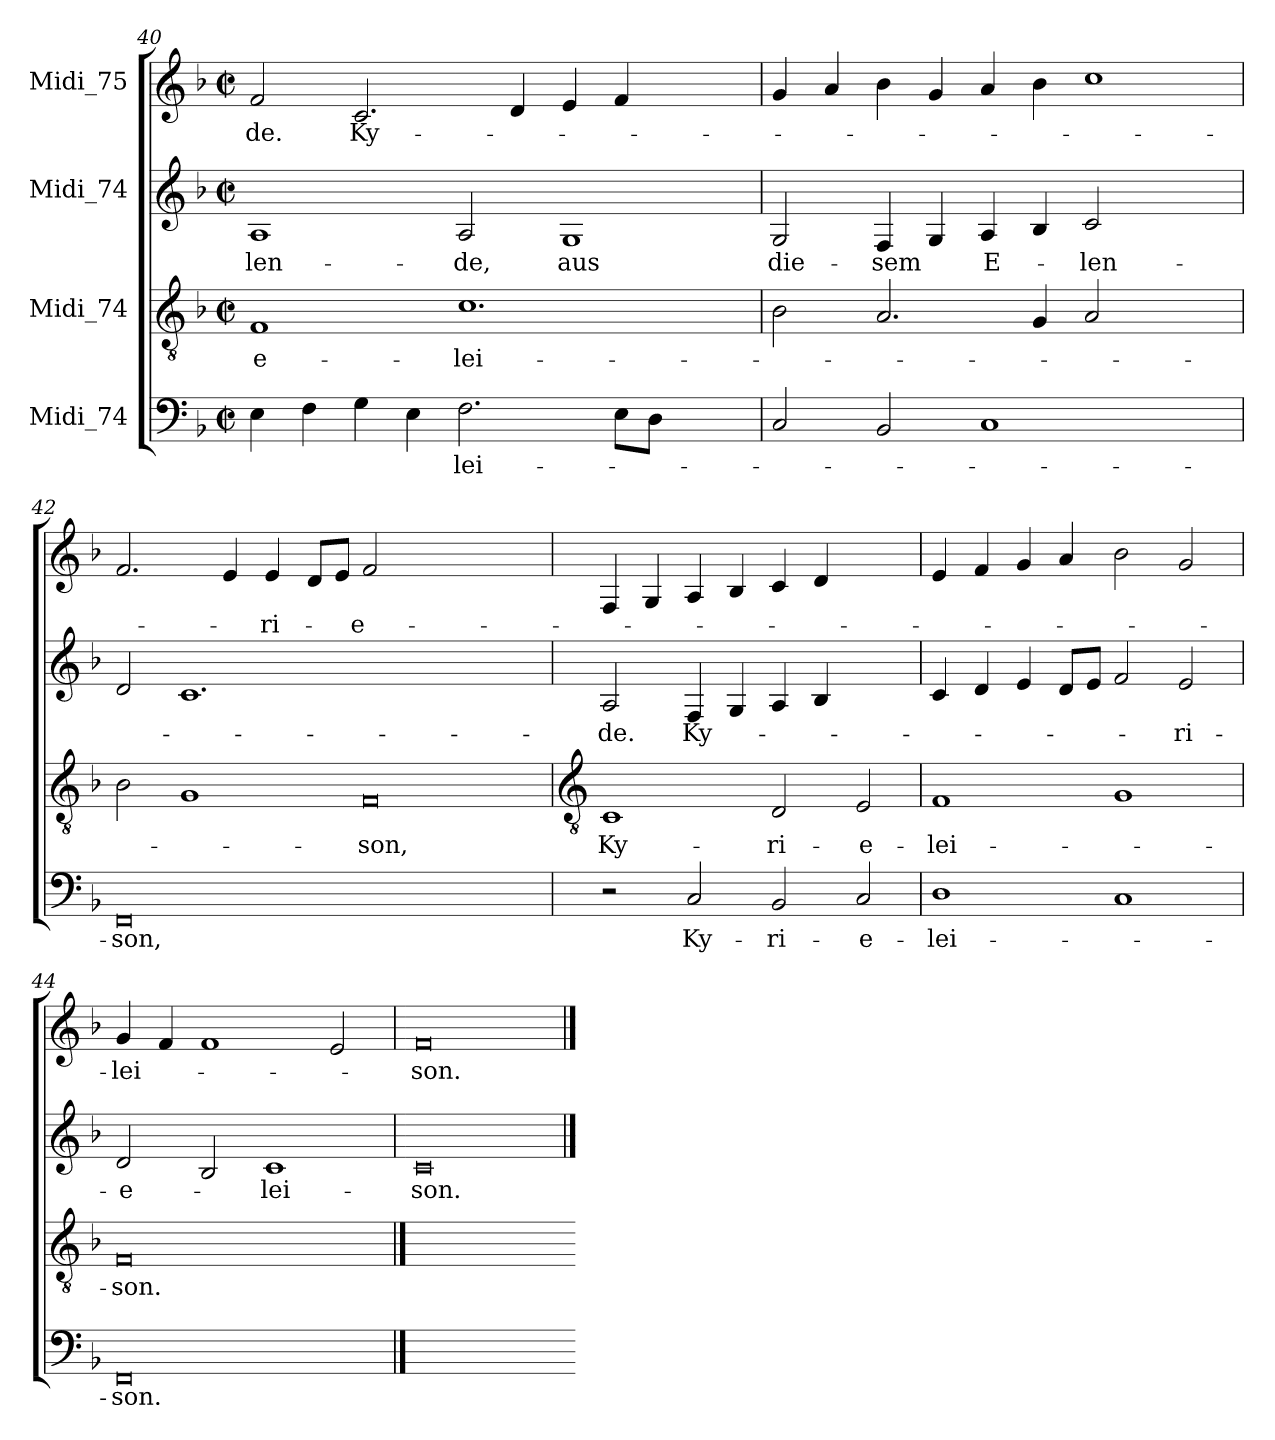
**kern	**text	**kern	**text	**kern	**text	**kern	**text
*part4	*part4	*part3	*part3	*part2	*part2	*part1	*part1
*staff4	*staff4	*staff3	*staff3	*staff2	*staff2	*staff1	*staff1
*I"Midi_74	*	*I"Midi_74	*	*I"Midi_74	*	*I"Midi_75	*
!!LO:LB:g=z
*clefF4	*	*clefGv2	*	*clefG2	*	*clefG2	*
*k[b-]	*	*k[b-]	*	*k[b-]	*	*k[b-]	*
*F:	*	*F:	*	*F:	*	*F:	*
*M4/2	*	*M4/2	*	*M4/2	*	*M4/2	*
*met(c|)	*	*met(c|)	*	*met(c|)	*	*met(c|)	*
=40	=40	=40	=40	=40	=40	=40	=40
!	!	!	!LO:LY:b	!	!LO:LY:b	!	!LO:LY:b
4E	.	1F	-e-	1A	-len-	2f	-de.
4F	.	.	.	.	.	.	.
!	!	!	!	!	!	!	!LO:LY:b
4G	.	.	.	.	.	2.c	Ky-
4E	.	.	.	.	.	.	.
!	!LO:LY:b	!	!LO:LY:b	!	!LO:LY:b	!	!
2.F	-lei-	1.c	-lei-	2A	-de,	.	.
.	.	.	.	.	.	4d	.
!	!	!	!	!	!LO:LY:b	!	!
.	.	.	.	1G	aus	4e	.
8EL	.	.	.	.	.	4f	.
8DJ	.	.	.	.	.	.	.
2ryy	.	.	.	.	.	2ryy	.
=40A	=40A	=40A	=40A	=40A	=40A	=40A	=40A
!	!	!	!	!	!LO:LY:b	!	!
2C	.	2B-	.	2G	die-	4g	.
.	.	.	.	.	.	4a	.
!	!	!	!	!	!LO:LY:b	!	!
2BB-	.	2.A	.	4F	-sem	4b-	.
.	.	.	.	4G	.	4g	.
!	!	!	!	!	!LO:LY:b	!	!
1C	.	.	.	4A	E-	4a	.
.	.	4G	.	4B-	.	4b-	.
!	!	!	!	!	!LO:LY:b	!	!
.	.	2A	.	2c	-len-	1cc	.
2ryy	.	2ryy	.	2ryy	.	.	.
=42A	=42A	=42A	=42A	=42A	=42A	=42A	=42A
!	!LO:LY:b	!	!	!	!	!	!
0FF	-son,	2B-	.	2d	.	2.f	.
.	.	1G	.	1.c	.	.	.
.	.	.	.	.	.	4e	.
!	!	!	!	!	!	!	!LO:LY:b
.	.	.	.	.	.	4e	-ri-
.	.	.	.	.	.	8dL	.
.	.	.	.	.	.	8eJ	.
!	!	!	!LO:LY:b	!	!	!	!LO:LY:b
.	.	0F	-son,	.	.	2f	-e-
1.ryy	.	.	.	1.ryy	.	1.ryy	.
!!LO:LB:g=z
=42B	=42B	=42B	=42B	=42B	=42B	=42B	=42B
*	*	*clefGv2	*	*	*	*	*
!	!	!	!LO:LY:b	!	!LO:LY:b	!	!
2r	.	1C	Ky-	2A	-de.	4F	.
.	.	.	.	.	.	4G	.
!	!LO:LY:b	!	!	!	!LO:LY:b	!	!
2C	Ky-	.	.	4F	Ky-	4A	.
.	.	.	.	4G	.	4B-	.
!	!LO:LY:b	!	!LO:LY:b	!	!	!	!
2BB-	-ri-	2D	-ri-	4A	.	4c	.
.	.	.	.	4B-	.	4d	.
!	!LO:LY:b	!	!LO:LY:b	!	!	!	!
2C	-e-	2E	-e-	2ryy	.	2ryy	.
!!LO:LB:g=z
=43	=43	=43	=43	=43	=43	=43	=43
!	!LO:LY:b	!	!LO:LY:b	!	!	!	!
1D	-lei-	1F	-lei-	4c	.	4e	.
.	.	.	.	4d	.	4f	.
.	.	.	.	4e	.	4g	.
.	.	.	.	8dL	.	4a	.
.	.	.	.	8eJ	.	.	.
1C	.	1G	.	2f	.	2b-	.
!	!	!	!	!	!LO:LY:b	!	!
.	.	.	.	2e	-ri-	2g	.
=44	=44	=44	=44	=44	=44	=44	=44
!	!LO:LY:b	!	!LO:LY:b	!	!LO:LY:b	!	!LO:LY:b
0FF	-son.	0F	-son.	2d	-e-	4g	-lei-
.	.	.	.	.	.	4f	.
.	.	.	.	2B-	.	1f	.
!	!	!	!	!	!LO:LY:b	!	!
.	.	.	.	1c	-lei-	.	.
.	.	.	.	.	.	2e	.
==45	=45	==45	=45	=45	=45	=45	=45
!	!	!	!	!	!LO:LY:b	!	!LO:LY:b
0ryy	.	0ryy	.	0c	-son.	0f	-son.
=	==	=	==	==	==	==	==
*-	*-	*-	*-	*-	*-	*-	*-
